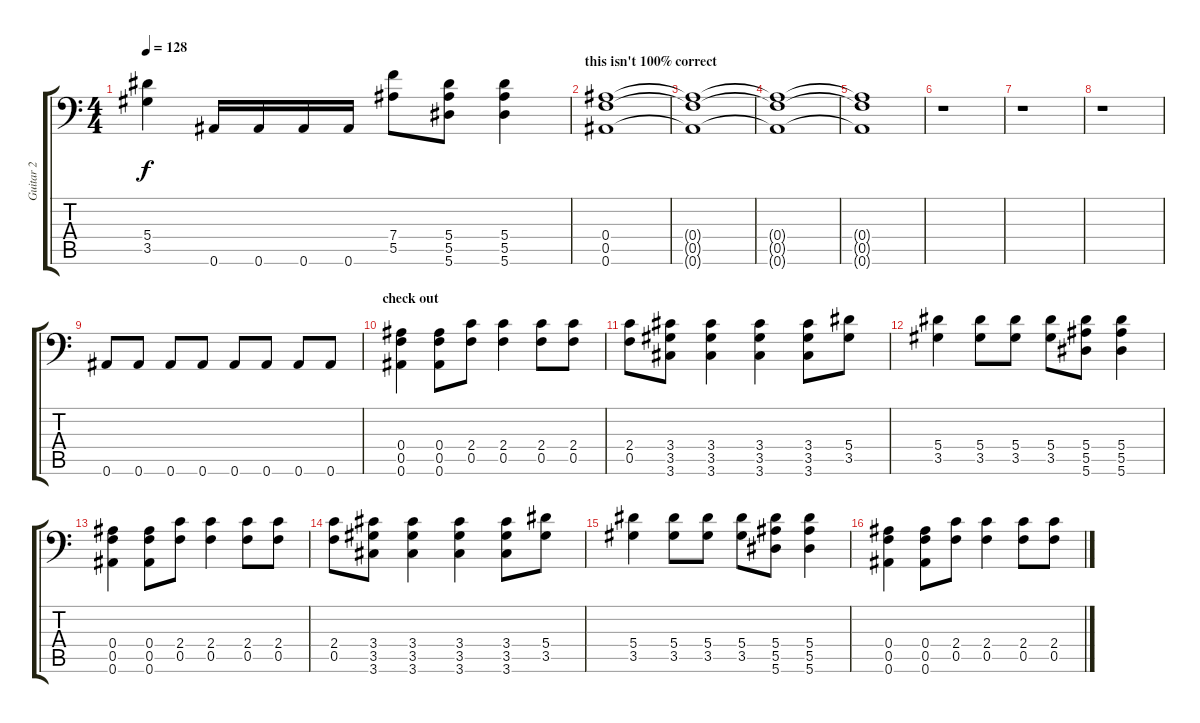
\track ("Guitar 2" "Guitar 2") {instrument overdrivenguitar}
\staff {score tabs}
\tuning (C4 G3 Eb3 Bb2 F2 Bb1) {hide}
\ts (4 4)
\tempo 128
\clef f4
\ks c
(5.4 3.5).4{dy f} 0.6.16 0.6.16 0.6.16 0.6.16 (7.4 5.5).8 (5.4 5.5 5.6).8 (5.4 5.5 5.6).4 |
\section ("" "this isn't 100% correct")
(0.4 0.5 0.6).1 |
(0.4{t} 0.5{t} 0.6{t}).1 |
(0.4{t} 0.5{t} 0.6{t}).1 |
(0.4{t} 0.5{t} 0.6{t}).1 |
r.1 |
r.1 |
r.1 |
0.6.8 0.6.8 0.6.8 0.6.8 0.6.8 0.6.8 0.6.8 0.6.8 |
\section ("" "check out")
(0.4 0.5 0.6).4 (0.4 0.5 0.6).8 (2.4 0.5).8 (2.4 0.5).4 (2.4 0.5).8 (2.4 0.5).8 |
(2.4 0.5).8 (3.4 3.5 3.6).8 (3.4 3.5 3.6).4 (3.4 3.5 3.6).4 (3.4 3.5 3.6).8 (5.4 3.5).8 |
(5.4 3.5).4 (5.4 3.5).8 (5.4 3.5).8 (5.4 3.5).8 (5.4 5.5 5.6).8 (5.4 5.5 5.6).4 |
(0.4 0.5 0.6).4 (0.4 0.5 0.6).8 (2.4 0.5).8 (2.4 0.5).4 (2.4 0.5).8 (2.4 0.5).8 |
(2.4 0.5).8 (3.4 3.5 3.6).8 (3.4 3.5 3.6).4 (3.4 3.5 3.6).4 (3.4 3.5 3.6).8 (5.4 3.5).8 |
(5.4 3.5).4 (5.4 3.5).8 (5.4 3.5).8 (5.4 3.5).8 (5.4 5.5 5.6).8 (5.4 5.5 5.6).4 |
(0.4 0.5 0.6).4 (0.4 0.5 0.6).8 (2.4 0.5).8 (2.4 0.5).4 (2.4 0.5).8 (2.4 0.5).8
